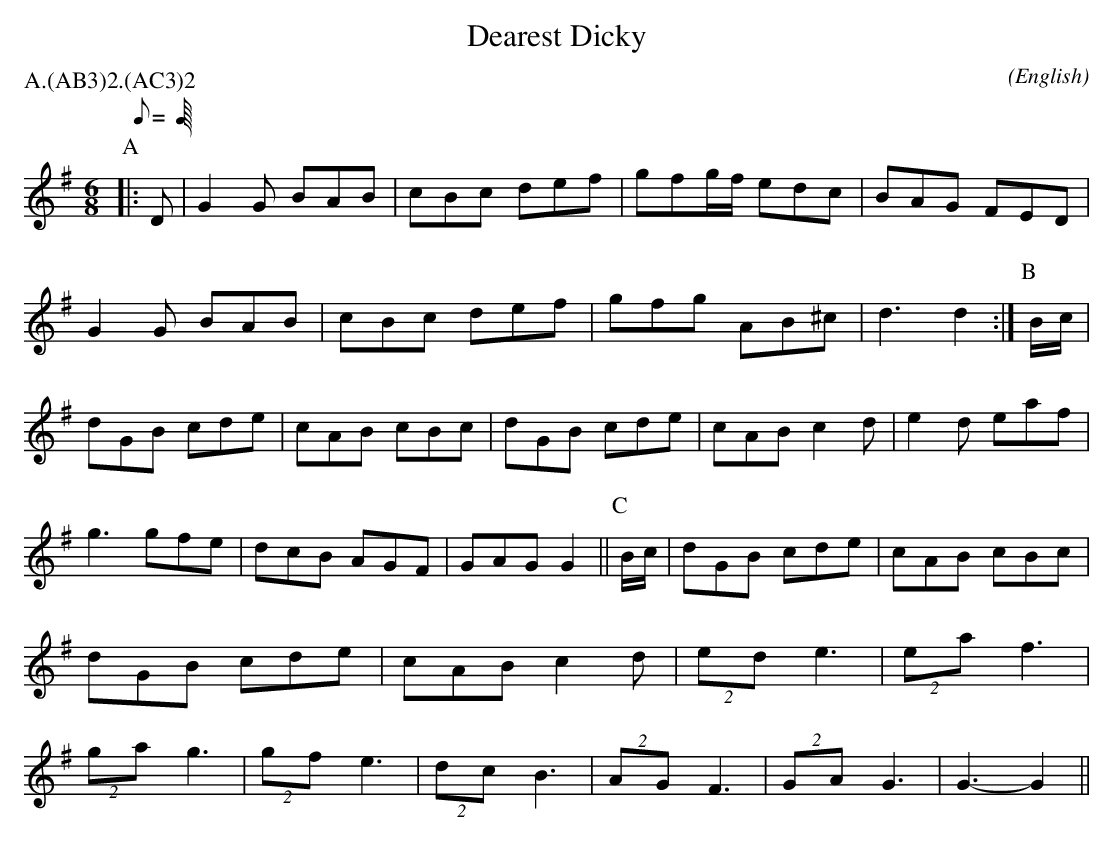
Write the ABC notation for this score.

X:1
T:Dearest Dicky
M:6/8
C:
O:English
P:A.(AB3)2.(AC3)2
K:G
Q:C3=104
P:A
|: D   | G2 G BAB | cBc  def | gfg/2f/2 edc  | BAG  FED  |\
         G2 G BAB | cBc  def | gfg      AB^c | d3   d2   :|\
P:B
B/2c/2 | dGB  cde | cAB  cBc | dGB      cde  | cAB  c2   \
d      | e2 d eaf | g3   gfe | dcB      AGF  | GAG  G2   ||\
P:C
B/2c/2 | dGB  cde | cAB  cBc | dGB      cde  | cAB  c2   \
d      | (2ed e3  | (2ea f3  | (2ga     g3   | (2gf e3   |\
         (2dc B3  | (2AG F3  | (2GA     G3   | G3-G2     ||
